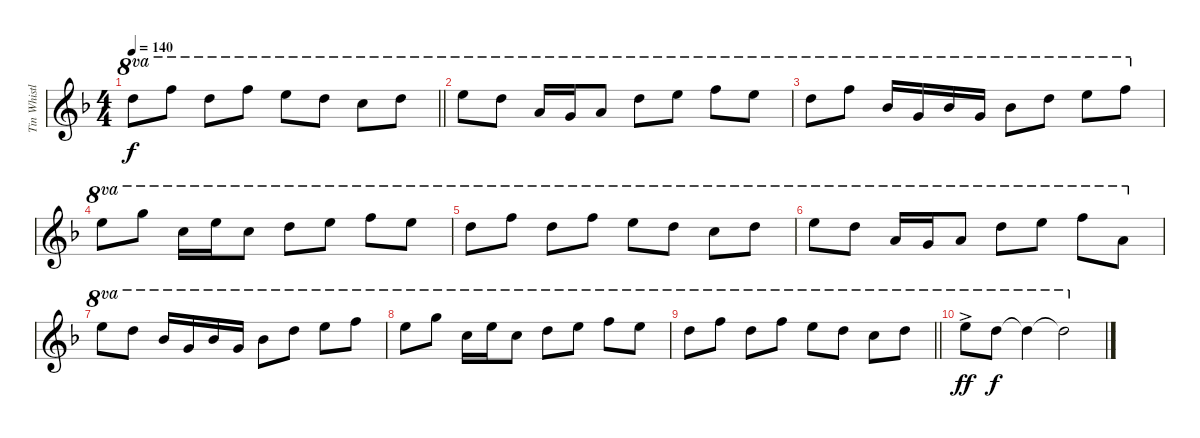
\track ("Tin Whistle" "Tin Whistl") {instrument piccolo}
\staff {score}
\tuning (E5 B4 G4 D4 A3 E3) {hide}
\ts (4 4)
\tempo 140
\clef g2
\barLineRight lightlight
\ks dminor
10.1.8{ot 8va dy f} 13.1.8{ot 8va} 10.1.8{ot 8va} 13.1.8{ot 8va} 12.1.8{ot 8va} 10.1.8{ot 8va} 8.1.8{ot 8va} 10.1.8{ot 8va} |
12.1.8{ot 8va} 10.1.8{ot 8va} 10.2.16{ot 8va} 8.2.16{ot 8va} 10.2.8{ot 8va} 10.1.8{ot 8va} 12.1.8{ot 8va} 13.1.8{ot 8va} 12.1.8{ot 8va} |
10.1.8{ot 8va} 13.1.8{ot 8va} 6.1.16{ot 8va} 3.1.16{ot 8va} 6.1.16{ot 8va} 3.1.16{ot 8va} 6.1.8{ot 8va} 10.1.8{ot 8va} 12.1.8{ot 8va} 13.1.8{ot 8va} |
12.1.8{ot 8va} 15.1.8{ot 8va} 8.1.16{ot 8va} 12.1.16{ot 8va} 8.1.8{ot 8va} 10.1.8{ot 8va} 12.1.8{ot 8va} 13.1.8{ot 8va} 12.1.8{ot 8va} |
10.1.8{ot 8va} 13.1.8{ot 8va} 10.1.8{ot 8va} 13.1.8{ot 8va} 12.1.8{ot 8va} 10.1.8{ot 8va} 8.1.8{ot 8va} 10.1.8{ot 8va} |
12.1.8{ot 8va} 10.1.8{ot 8va} 5.1.16{ot 8va} 3.1.16{ot 8va} 5.1.8{ot 8va} 10.1.8{ot 8va} 12.1.8{ot 8va} 13.1.8{ot 8va} 5.1.8{ot 8va} |
12.1.8{ot 8va} 10.1.8{ot 8va} 6.1.16{ot 8va} 3.1.16{ot 8va} 6.1.16{ot 8va} 3.1.16{ot 8va} 6.1.8{ot 8va} 10.1.8{ot 8va} 12.1.8{ot 8va} 13.1.8{ot 8va} |
12.1.8{ot 8va} 15.1.8{ot 8va} 8.1.16{ot 8va} 12.1.16{ot 8va} 8.1.8{ot 8va} 10.1.8{ot 8va} 12.1.8{ot 8va} 13.1.8{ot 8va} 12.1.8{ot 8va} |
\barLineRight lightlight
10.1.8{ot 8va} 13.1.8{ot 8va} 10.1.8{ot 8va} 13.1.8{ot 8va} 12.1.8{ot 8va} 10.1.8{ot 8va} 8.1.8{ot 8va} 10.1.8{ot 8va} |
12.1{ac}.8{ot 8va dy ff} 10.1.8{ot 8va dy f} 10.1{t}.4{ot 8va} 10.1{t}.2{ot 8va}
